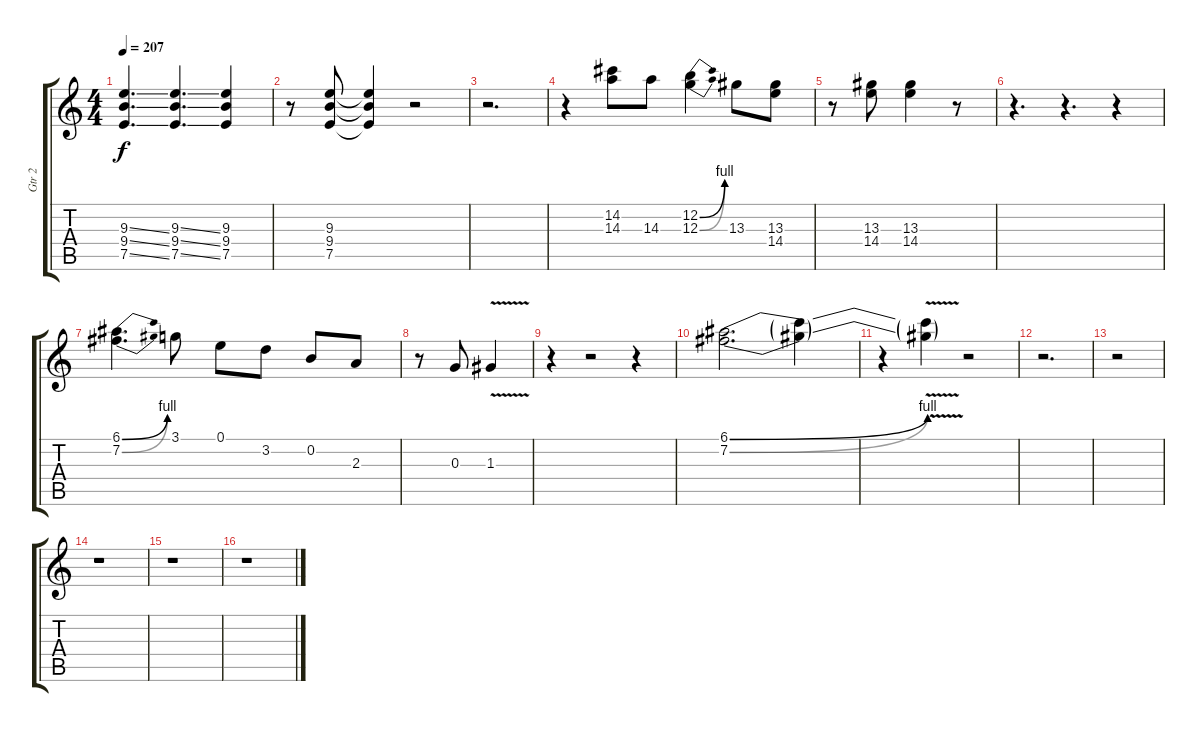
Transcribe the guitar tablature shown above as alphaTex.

\track ("Gtr 2" "Gtr 2") {instrument overdrivenguitar}
\staff {score tabs}
\tuning (E4 B3 G3 D3 A2 E2) {hide}
\ts (4 4)
\tempo 207
\clef g2
\ks c
(9.3{ss} 9.4{ss} 7.5{ss}).4{d dy f} (9.3{ss} 9.4{ss} 7.5{ss}).4{d} (9.3 9.4 7.5).4 |
r.8 (9.3 9.4 7.5).8 (9.3{t} 9.4{t} 7.5{t}).4 r.2 |
r.2{d} |
r.4 (14.2 14.3).8 14.3.8 (12.2{be (bend 0 0 60 4)} 12.3{be (bend 0 0 60 4)}).4 13.3.8 (13.3 14.4).8 |
r.8 (13.3 14.4).8 (13.3 14.4).4 r.8 |
r.4{d} r.4{d} r.4 |
(6.1{be (bend 0 0 60 4)} 7.2{be (bend 0 0 60 4)}).4{d} 3.1.8 0.1.8 3.2.8 0.2.8 2.3.8 |
r.8 0.3.8 1.3{v}.4 |
r.4 r.2 r.4 |
(6.1{be (bend 0 0 60 4)} 7.2{be (bend 0 0 60 4)}).2{d} (6.1{t} 7.2{t}).4 |
r.4 (6.1{v t} 7.2{v t}).4 r.2 |
r.2{d} |
r.2 |
r.1 |
r.1 |
r.1
